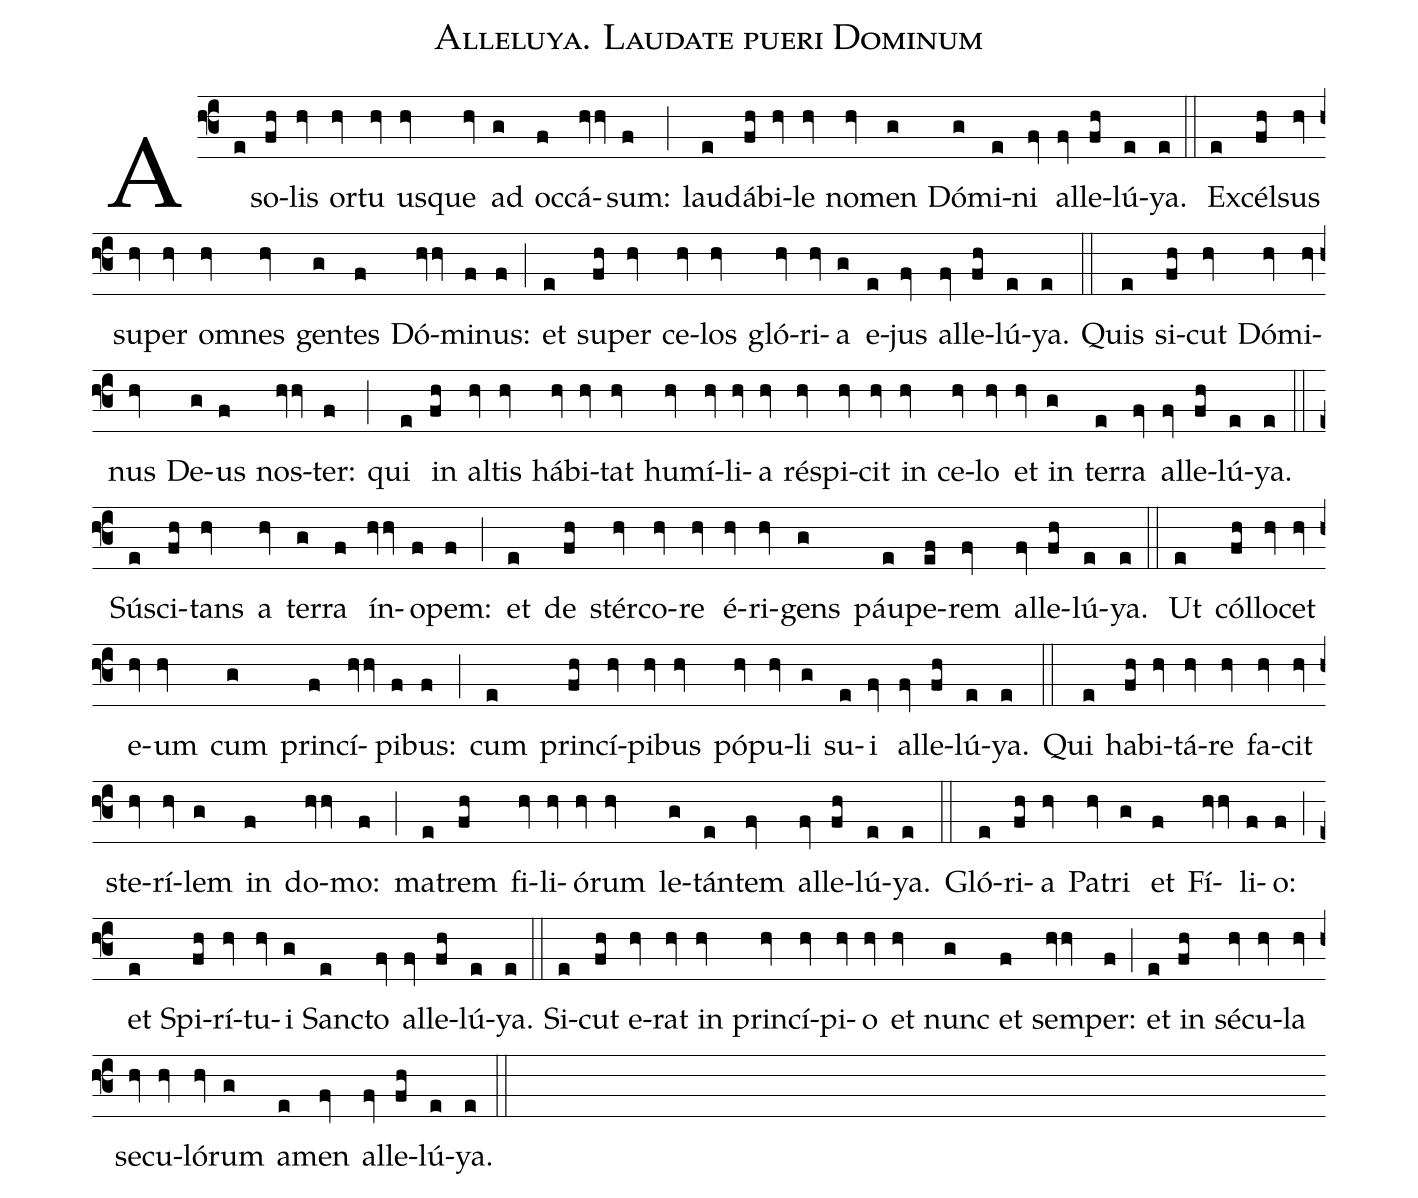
name: Alleluya. Laudate pueri Dominum;
%%
(f3) A(e) so(fh)lis(hv) or(hv)tu(hv) us(hv)que(hv) ad(g) oc(f)cá(hvhv)sum:(f) (;)
lau(e)dá(fh)bi(hv)le(hv) no(hv)men(g) Dó(g)mi(e)ni(fv) al(fv)le(fh)lú(e)ya.(e) (::)

Ex(e)cél(fh)sus(hv) su(hv)per(hv) om(hv)nes(hv) gen(g)tes(f) Dó(hvhv)mi(f)nus:(f) (;)
et(e) su(fh)per(hv) ce(hv)los(hv) gló(hv)ri(hv)a(g) e(e)jus(fv) al(fv)le(fh)lú(e)ya.(e) (::)

Quis(e) si(fh)cut(hv) Dó(hv)mi(hv)nus(hv) De(g)us(f) nos(hvhv)ter:(f) (;)
qui(e) in(fh) al(hv)tis(hv) há(hv)bi(hv)tat(hv) hu(hv)mí(hv)li(hv)a(hv) rés(hv)pi(hv)cit(hv) in(hv) ce(hv)lo(hv) et(hv) in(g) ter(e)ra(fv) al(fv)le(fh)lú(e)ya.(e) (::)

Sús(e)ci(fh)tans(hv) a(hv) ter(g)ra(f) ín(hvhv)o(f)pem:(f) (;)
et(e) de(fh) stér(hv)co(hv)re(hv) é(hv)ri(hv)gens(g) páu(e)pe(ef)rem(fv) al(fv)le(fh)lú(e)ya.(e) (::)

Ut(e) cól(fh)lo(hv)cet(hv) e(hv)um(hv) cum(g) prin(f)cí(hvhv)pi(f)bus:(f) (;)
cum(e) prin(fh)cí(hv)pi(hv)bus(hv) pó(hv)pu(hv)li(g) su(e)i(fv) al(fv)le(fh)lú(e)ya.(e) (::)

Qui(e) ha(fh)bi(hv)tá(hv)re(hv) fa(hv)cit(hv) ste(hv)rí(hv)lem(g) in(f) do(hvhv)mo:(f) (;)
ma(e)trem(fh) fi(hv)li(hv)ó(hv)rum(hv) le(g)tán(e)tem(fv) al(fv)le(fh)lú(e)ya.(e) (::)

Gló(e)ri(fh)a(hv) Pa(hv)tri(g) et(f) Fí(hvhv)li(f)o:(f) (;)
et(e) Spi(fh)rí(hv)tu(hv)i(g) Sanc(e)to(fv) al(fv)le(fh)lú(e)ya.(e) (::)

Si(e)cut(fh) e(hv)rat(hv) in(hv) prin(hv)cí(hv)pi(hv)o(hv) et(hv) nunc(g) et(f) sem(hvhv)per:(f) (;)
et(e) in(fh) sé(hv)cu(hv)la(hv) se(hv)cu(hv)ló(hv)rum(g) a(e)men(fv) al(fv)le(fh)lú(e)ya.(e) (::)
